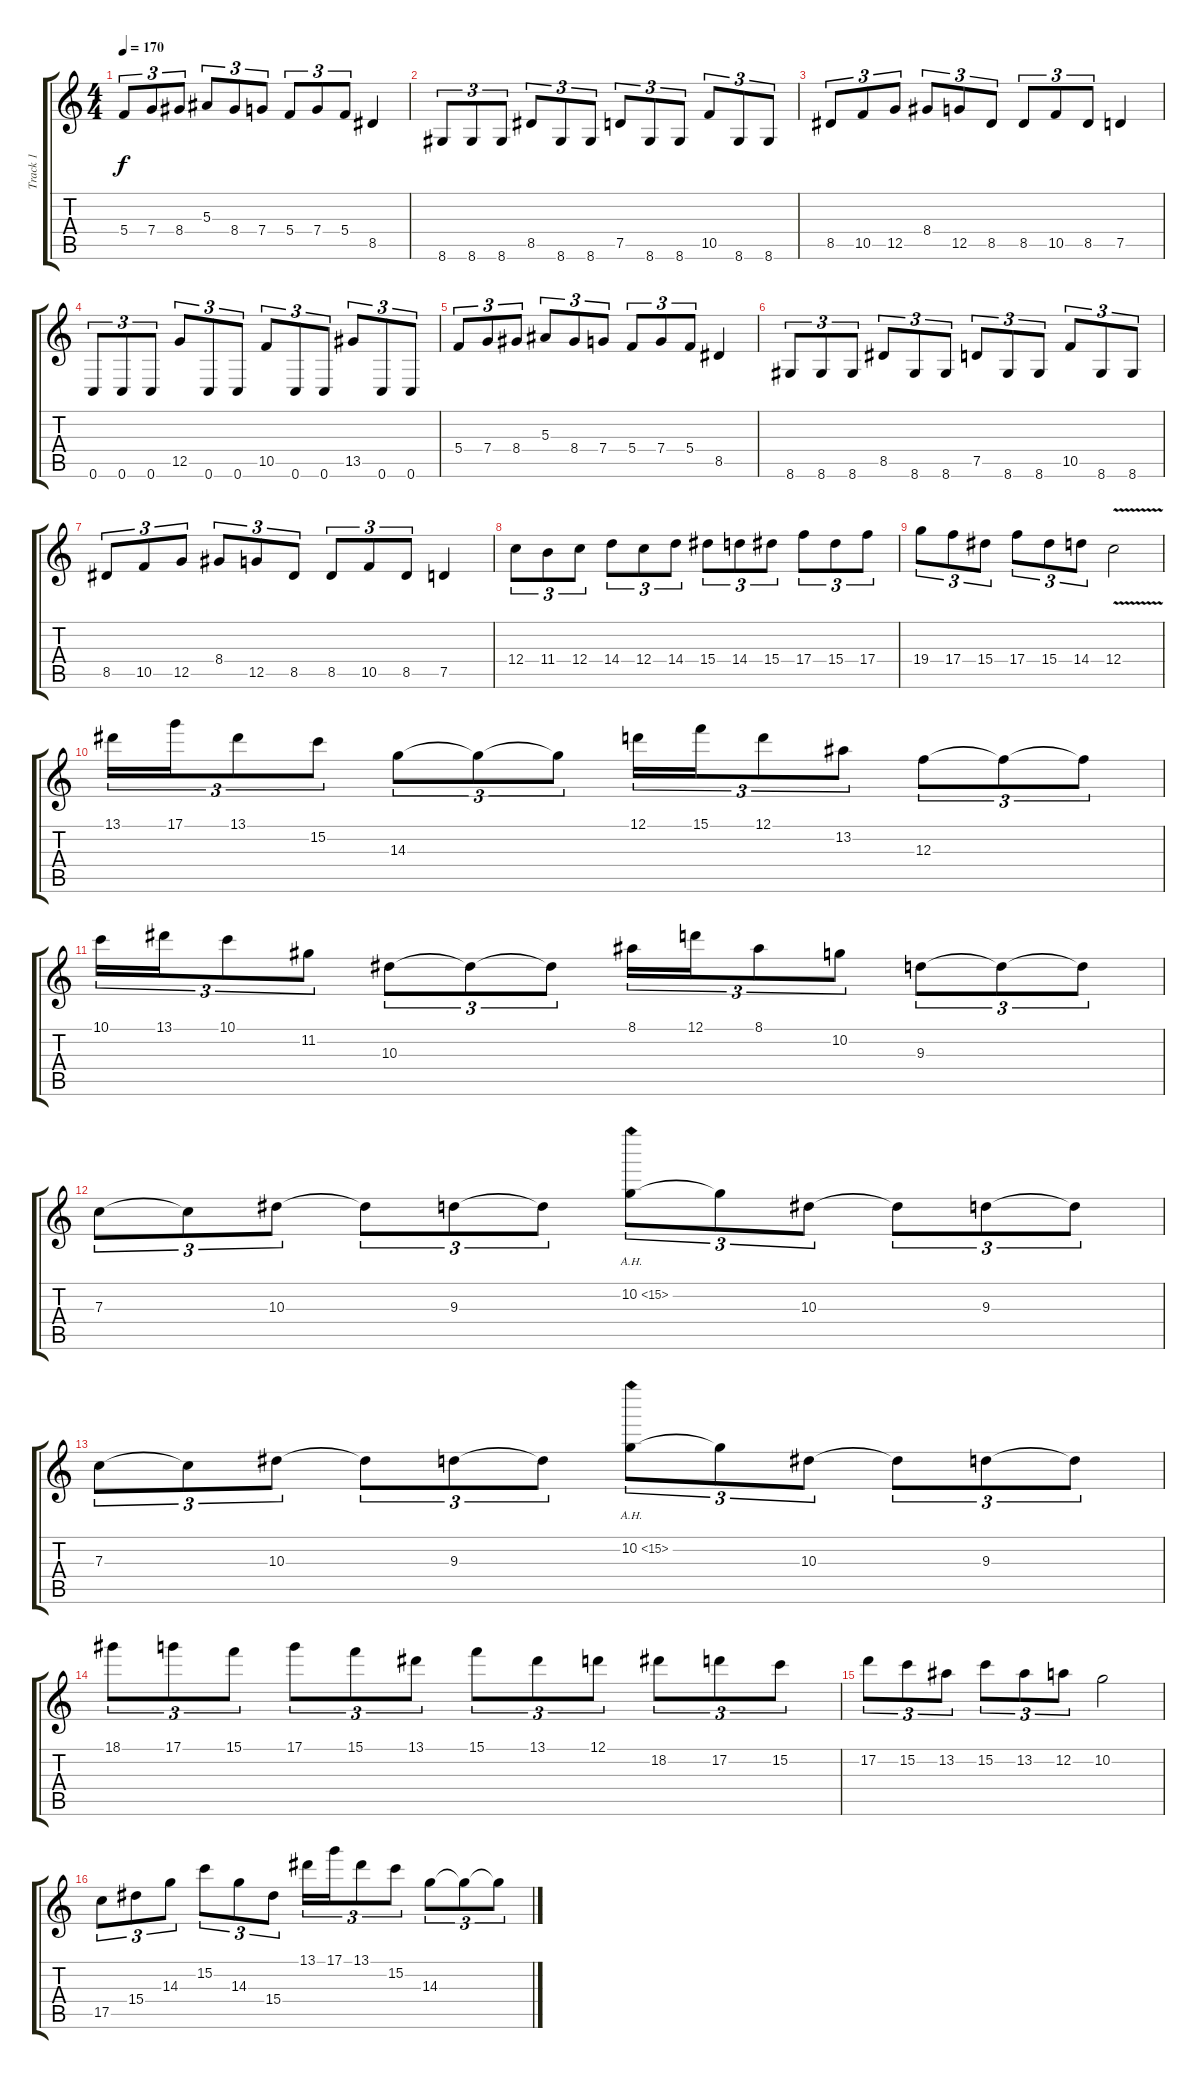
\track ("Track 1" "Track 1") {instrument distortionguitar}
\staff {score tabs}
\tuning (D4 A3 F3 C3 G2 C2) {hide}
\ts (4 4)
\tempo 170
\clef g2
\ks c
5.4.8{tu (3 2) dy f} 7.4.8{tu (3 2)} 8.4.8{tu (3 2)} 5.3.8{tu (3 2)} 8.4.8{tu (3 2)} 7.4.8{tu (3 2)} 5.4.8{tu (3 2)} 7.4.8{tu (3 2)} 5.4.8{tu (3 2)} 8.5.4 |
8.6.8{tu (3 2)} 8.6.8{tu (3 2)} 8.6.8{tu (3 2)} 8.5.8{tu (3 2)} 8.6.8{tu (3 2)} 8.6.8{tu (3 2)} 7.5.8{tu (3 2)} 8.6.8{tu (3 2)} 8.6.8{tu (3 2)} 10.5.8{tu (3 2)} 8.6.8{tu (3 2)} 8.6.8{tu (3 2)} |
8.5.8{tu (3 2)} 10.5.8{tu (3 2)} 12.5.8{tu (3 2)} 8.4.8{tu (3 2)} 12.5.8{tu (3 2)} 8.5.8{tu (3 2)} 8.5.8{tu (3 2)} 10.5.8{tu (3 2)} 8.5.8{tu (3 2)} 7.5.4 |
0.6.8{tu (3 2)} 0.6.8{tu (3 2)} 0.6.8{tu (3 2)} 12.5.8{tu (3 2)} 0.6.8{tu (3 2)} 0.6.8{tu (3 2)} 10.5.8{tu (3 2)} 0.6.8{tu (3 2)} 0.6.8{tu (3 2)} 13.5.8{tu (3 2)} 0.6.8{tu (3 2)} 0.6.8{tu (3 2)} |
5.4.8{tu (3 2)} 7.4.8{tu (3 2)} 8.4.8{tu (3 2)} 5.3.8{tu (3 2)} 8.4.8{tu (3 2)} 7.4.8{tu (3 2)} 5.4.8{tu (3 2)} 7.4.8{tu (3 2)} 5.4.8{tu (3 2)} 8.5.4 |
8.6.8{tu (3 2)} 8.6.8{tu (3 2)} 8.6.8{tu (3 2)} 8.5.8{tu (3 2)} 8.6.8{tu (3 2)} 8.6.8{tu (3 2)} 7.5.8{tu (3 2)} 8.6.8{tu (3 2)} 8.6.8{tu (3 2)} 10.5.8{tu (3 2)} 8.6.8{tu (3 2)} 8.6.8{tu (3 2)} |
8.5.8{tu (3 2)} 10.5.8{tu (3 2)} 12.5.8{tu (3 2)} 8.4.8{tu (3 2)} 12.5.8{tu (3 2)} 8.5.8{tu (3 2)} 8.5.8{tu (3 2)} 10.5.8{tu (3 2)} 8.5.8{tu (3 2)} 7.5.4 |
12.4.8{tu (3 2) instrument overdrivenguitar} 11.4.8{tu (3 2)} 12.4.8{tu (3 2)} 14.4.8{tu (3 2)} 12.4.8{tu (3 2)} 14.4.8{tu (3 2)} 15.4.8{tu (3 2)} 14.4.8{tu (3 2)} 15.4.8{tu (3 2)} 17.4.8{tu (3 2)} 15.4.8{tu (3 2)} 17.4.8{tu (3 2)} |
19.4.8{tu (3 2)} 17.4.8{tu (3 2)} 15.4.8{tu (3 2)} 17.4.8{tu (3 2)} 15.4.8{tu (3 2)} 14.4.8{tu (3 2)} 12.4{v}.2 |
13.1.16{tu (3 2)} 17.1.16{tu (3 2)} 13.1.8{tu (3 2)} 15.2.8{tu (3 2)} 14.3.8{tu (3 2)} 14.3{t}.8{tu (3 2)} 14.3{t}.8{tu (3 2)} 12.1.16{tu (3 2)} 15.1.16{tu (3 2)} 12.1.8{tu (3 2)} 13.2.8{tu (3 2)} 12.3.8{tu (3 2)} 12.3{t}.8{tu (3 2)} 12.3{t}.8{tu (3 2)} |
10.1.16{tu (3 2)} 13.1.16{tu (3 2)} 10.1.8{tu (3 2)} 11.2.8{tu (3 2)} 10.3.8{tu (3 2)} 10.3{t}.8{tu (3 2)} 10.3{t}.8{tu (3 2)} 8.1.16{tu (3 2)} 12.1.16{tu (3 2)} 8.1.8{tu (3 2)} 10.2.8{tu (3 2)} 9.3.8{tu (3 2)} 9.3{t}.8{tu (3 2)} 9.3{t}.8{tu (3 2)} |
7.3.8{tu (3 2)} 7.3{t}.8{tu (3 2)} 10.3.8{tu (3 2)} 10.3{t}.8{tu (3 2)} 9.3.8{tu (3 2)} 9.3{t}.8{tu (3 2)} 10.2{ah 5}.8{tu (3 2)} 10.2{t}.8{tu (3 2)} 10.3.8{tu (3 2)} 10.3{t}.8{tu (3 2)} 9.3.8{tu (3 2)} 9.3{t}.8{tu (3 2)} |
7.3.8{tu (3 2)} 7.3{t}.8{tu (3 2)} 10.3.8{tu (3 2)} 10.3{t}.8{tu (3 2)} 9.3.8{tu (3 2)} 9.3{t}.8{tu (3 2)} 10.2{ah 5}.8{tu (3 2)} 10.2{t}.8{tu (3 2)} 10.3.8{tu (3 2)} 10.3{t}.8{tu (3 2)} 9.3.8{tu (3 2)} 9.3{t}.8{tu (3 2)} |
18.1.8{tu (3 2)} 17.1.8{tu (3 2)} 15.1.8{tu (3 2)} 17.1.8{tu (3 2)} 15.1.8{tu (3 2)} 13.1.8{tu (3 2)} 15.1.8{tu (3 2)} 13.1.8{tu (3 2)} 12.1.8{tu (3 2)} 18.2.8{tu (3 2)} 17.2.8{tu (3 2)} 15.2.8{tu (3 2)} |
17.2.8{tu (3 2)} 15.2.8{tu (3 2)} 13.2.8{tu (3 2)} 15.2.8{tu (3 2)} 13.2.8{tu (3 2)} 12.2.8{tu (3 2)} 10.2.2 |
17.5.8{tu (3 2)} 15.4.8{tu (3 2)} 14.3.8{tu (3 2)} 15.2.8{tu (3 2)} 14.3.8{tu (3 2)} 15.4.8{tu (3 2)} 13.1.16{tu (3 2)} 17.1.16{tu (3 2)} 13.1.8{tu (3 2)} 15.2.8{tu (3 2)} 14.3.8{tu (3 2)} 14.3{t}.8{tu (3 2)} 14.3{t}.8{tu (3 2)}
